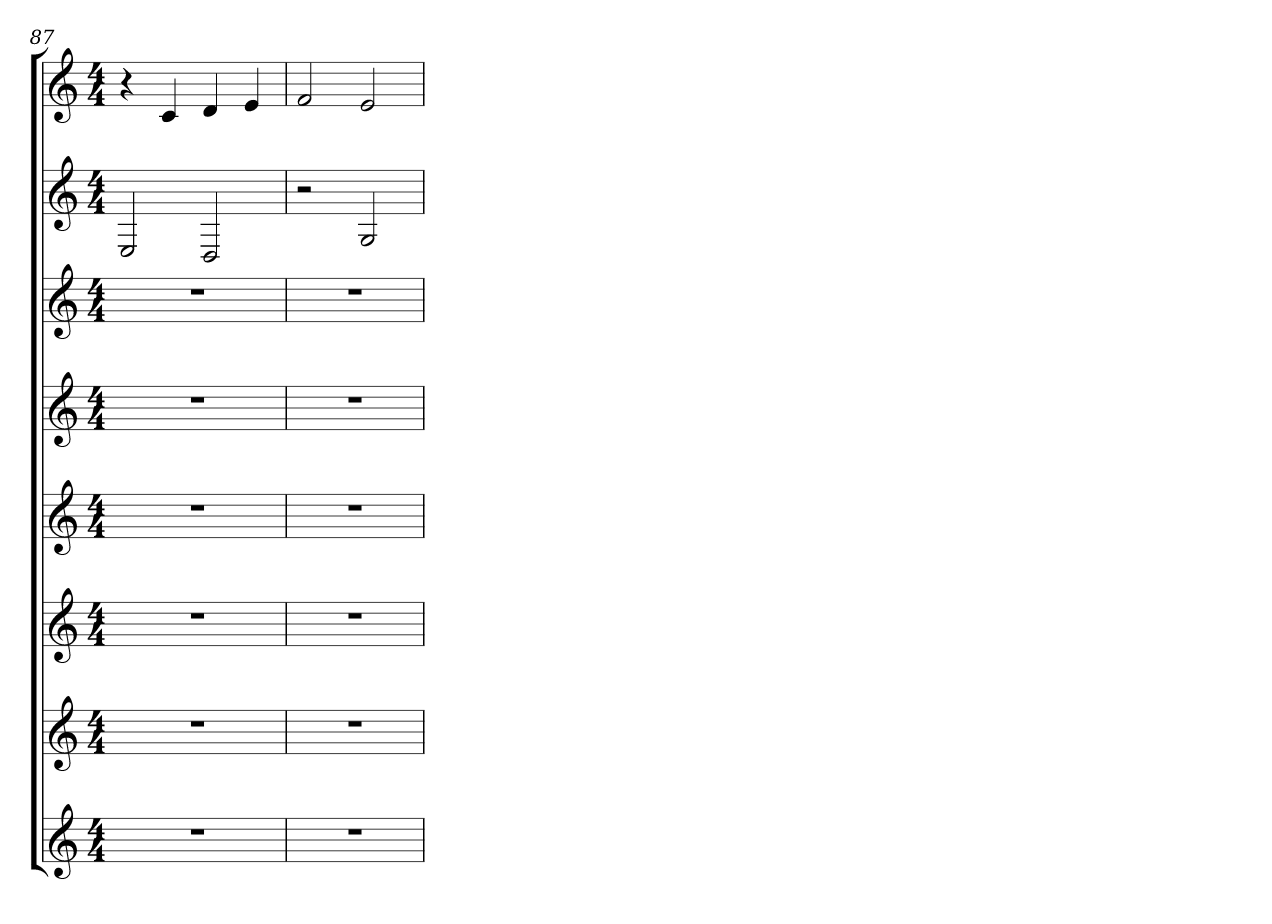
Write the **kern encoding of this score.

**kern	**kern	**kern	**kern	**kern	**kern	**kern	**kern
*part8	*part7	*part6	*part5	*part4	*part3	*part2	*part1
*staff8	*staff7	*staff6	*staff5	*staff4	*staff3	*staff2	*staff1
*clefG2	*clefG2	*clefG2	*clefG2	*clefG2	*clefG2	*clefG2	*clefG2
*k[]	*k[]	*k[]	*k[]	*k[]	*k[]	*k[]	*k[]
*M4/4	*M4/4	*M4/4	*M4/4	*M4/4	*M4/4	*M4/4	*M4/4
=87	=87	=87	=87	=87	=87	=87	=87
1r	1r	1r	1r	1r	1r	2E/	4r
.	.	.	.	.	.	.	4c/
.	.	.	.	.	.	2D/	4d/
.	.	.	.	.	.	.	4e/
=88	=88	=88	=88	=88	=88	=88	=88
1r	1r	1r	1r	1r	1r	2r	2f/
.	.	.	.	.	.	2G/	2e/
=	=	=	=	=	=	=	=
*-	*-	*-	*-	*-	*-	*-	*-
